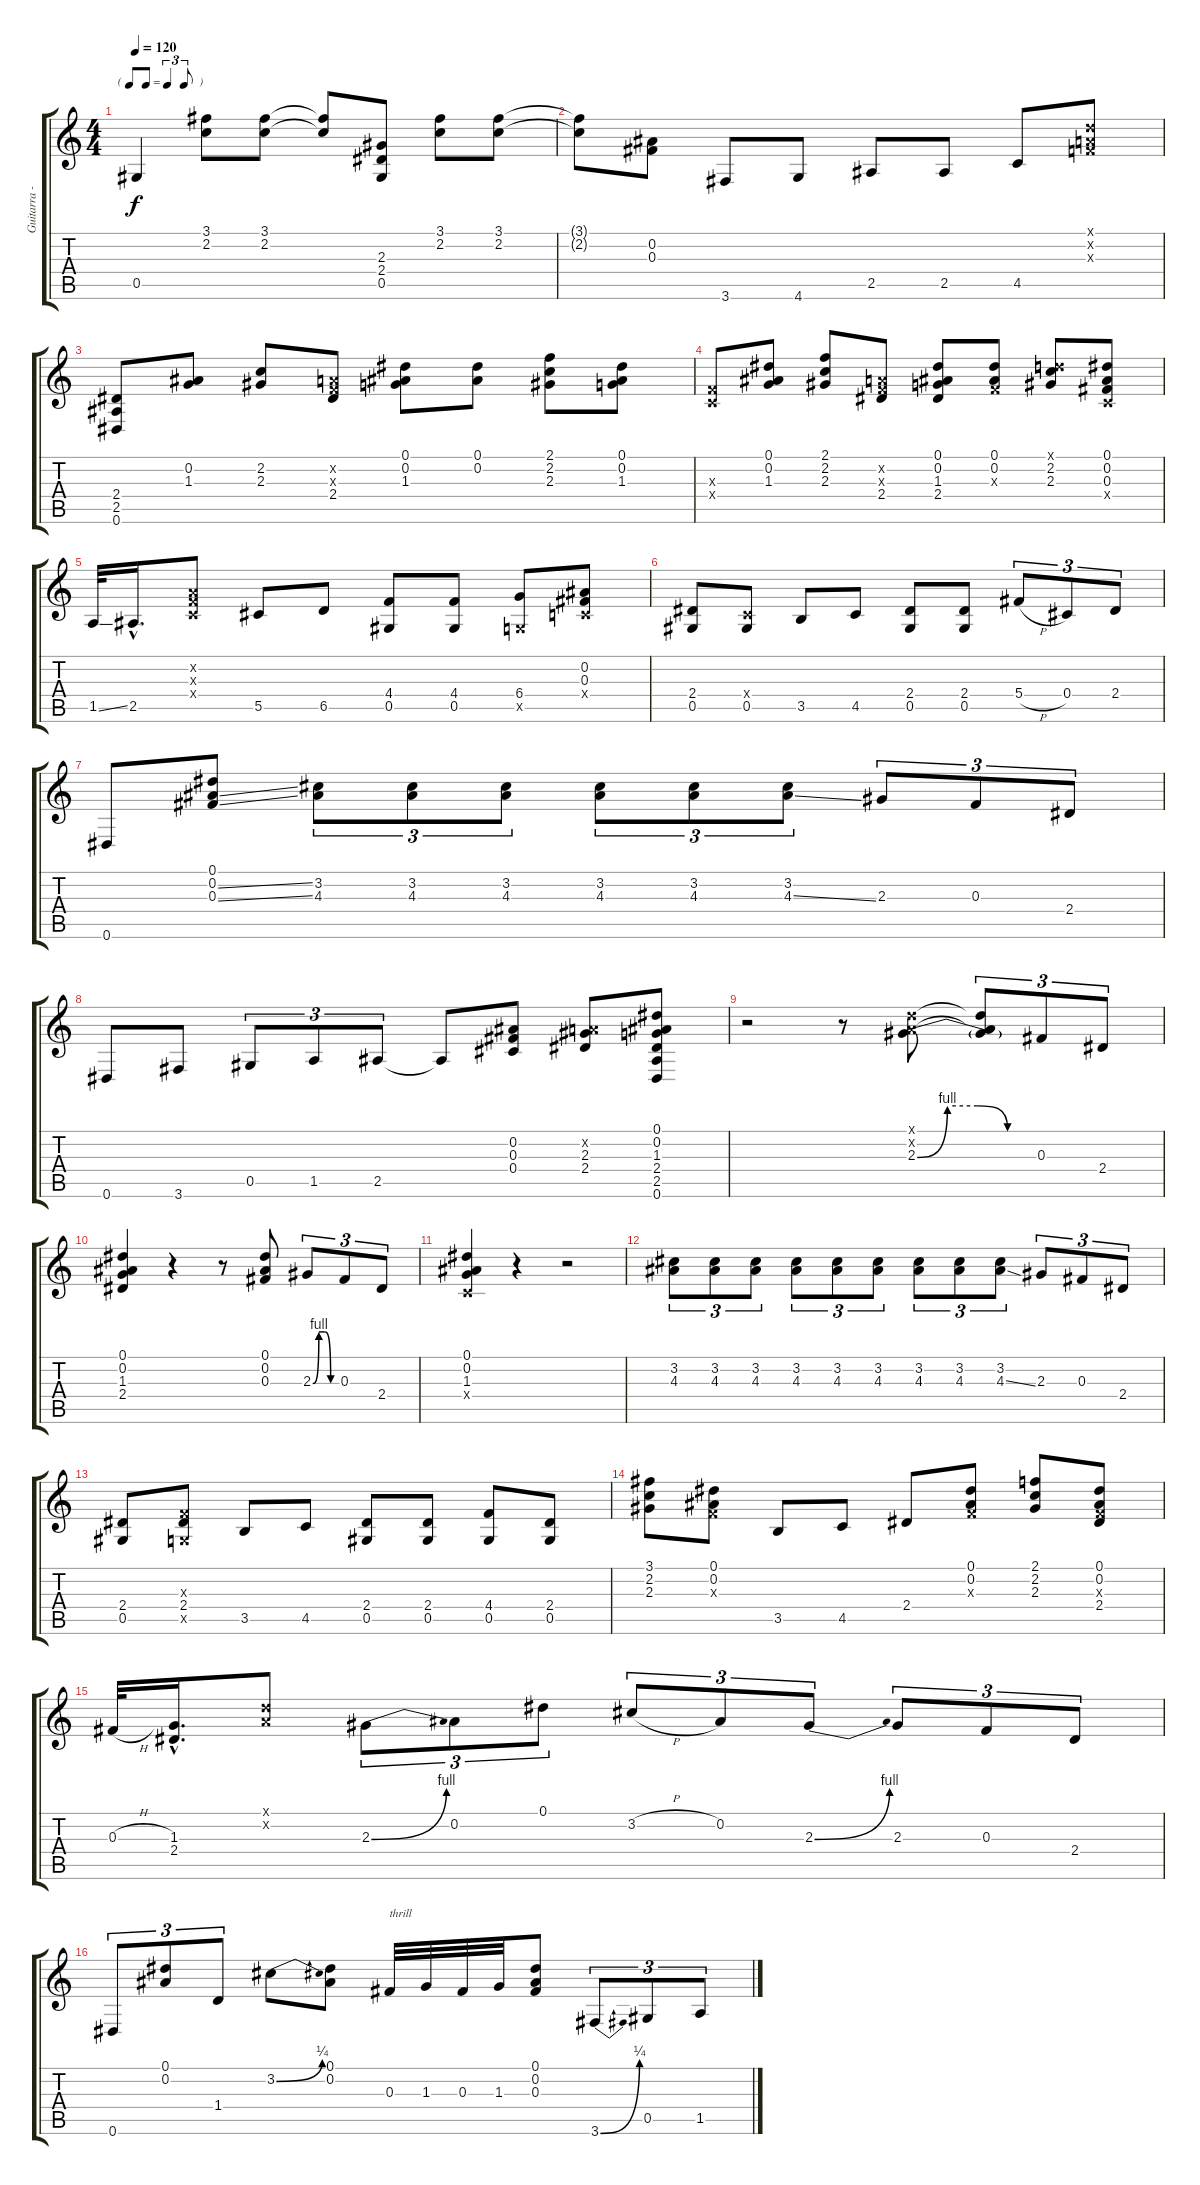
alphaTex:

\track ("Guitarra - SRV" "Guitarra -") {instrument overdrivenguitar}
\staff {score tabs}
\tuning (Eb4 Bb3 Gb3 Db3 Ab2 Eb2) {hide}
\ts (4 4)
\tf triplet8th
\tempo 120
\clef g2
\ks c
0.5.4{dy f} (3.1 2.2).8 (3.1 2.2).8 (3.1{t} 2.2{t}).8 (2.3 2.4 0.5).8 (3.1 2.2).8 (3.1 2.2).8 |
(3.1{t} 2.2{t}).8 (0.2 0.3).8 3.6.8 4.6.8 2.5.8 2.5.8 4.5.8 (-1.1{x} -1.2{x} -1.3{x}).8 |
(2.4 2.5 0.6).8 (0.2 1.3).8 (2.2 2.3).8 (-1.2{x} -1.3{x} 2.4).8 (0.1 0.2 1.3).8 (0.1 0.2).8 (2.1 2.2 2.3).8 (0.1 0.2 1.3).8 |
(-1.3{x} -1.4{x}).8 (0.1 0.2 1.3).8 (2.1 2.2 2.3).8 (-1.2{x} -1.3{x} 2.4).8 (0.1 0.2 1.3 2.4).8 (0.1 0.2 -1.3{x}).8 (-1.1{x} 2.2 2.3).8 (0.1 0.2 0.3 -1.4{x}).8 |
1.5{ss}.32 2.5{hac}.16{d} (-1.2{x} -1.3{x} -1.4{x}).8 5.5.8 6.5.8 (4.4 0.5).8 (4.4 0.5).8 (6.4 -1.5{x}).8 (0.2 0.3 -1.4{x}).8 |
(2.4 0.5).8 (-1.4{x} 0.5).8 3.5.8 4.5.8 (2.4 0.5).8 (2.4 0.5).8 5.4{h}.8{tu (3 2)} 0.4.8{tu (3 2)} 2.4.8{tu (3 2)} |
0.6.8 (0.1 0.2{ss} 0.3{ss}).8 (3.2 4.3).8{tu (3 2)} (3.2 4.3).8{tu (3 2)} (3.2 4.3).8{tu (3 2)} (3.2 4.3).8{tu (3 2)} (3.2 4.3).8{tu (3 2)} (3.2 4.3{ss}).8{tu (3 2)} 2.3.8{tu (3 2)} 0.3.8{tu (3 2)} 2.4.8{tu (3 2)} |
0.6.8 3.6.8 0.5.8{tu (3 2)} 1.5.8{tu (3 2)} 2.5.8{tu (3 2)} 2.5{t}.8 (0.2 0.3 0.4).8 (-1.2{x} 2.3 2.4).8 (0.1 0.2 1.3 2.4 2.5 0.6).8 |
r.2 r.8 (-1.1{x} -1.2{x} 2.3{be (custom 0 0 15 4 30 4 45 0 60 0)}).8 (-1.1{t} -1.2{t} 2.3{t}).8{tu (3 2)} 0.3.8{tu (3 2)} 2.4.8{tu (3 2)} |
(0.1 0.2 1.3 2.4).4 r.4 r.8 (0.1 0.2 0.3).8 2.3{be (custom 0 0 15 4 30 4 45 0 60 0)}.8{tu (3 2)} 0.3.8{tu (3 2)} 2.4.8{tu (3 2)} |
(0.1 0.2 1.3 -1.4{x}).4 r.4 r.2 |
(3.2 4.3).8{tu (3 2)} (3.2 4.3).8{tu (3 2)} (3.2 4.3).8{tu (3 2)} (3.2 4.3).8{tu (3 2)} (3.2 4.3).8{tu (3 2)} (3.2 4.3).8{tu (3 2)} (3.2 4.3).8{tu (3 2)} (3.2 4.3).8{tu (3 2)} (3.2 4.3{ss}).8{tu (3 2)} 2.3.8{tu (3 2)} 0.3.8{tu (3 2)} 2.4.8{tu (3 2)} |
(2.4 0.5).8 (-1.3{x} 2.4 -1.5{x}).8 3.5.8 4.5.8 (2.4 0.5).8 (2.4 0.5).8 (4.4 0.5).8 (2.4 0.5).8 |
(3.1 2.2 2.3).8 (0.1 0.2 -1.3{x}).8 3.5.8 4.5.8 2.4.8 (0.1 0.2 -1.3{x}).8 (2.1 2.2 2.3).8 (0.1 0.2 -1.3{x} 2.4).8 |
0.3{h}.32 (1.3{hac} 2.4{hac}).16{d} (-1.1{x} -1.2{x}).8 2.3{be (bend 0 0 60 4)}.8{tu (3 2)} 0.2.8{tu (3 2)} 0.1.8{tu (3 2)} 3.2{h}.8{tu (3 2)} 0.2.8{tu (3 2)} 2.3{be (bend 0 0 60 4)}.8{tu (3 2)} 2.3.8{tu (3 2)} 0.3.8{tu (3 2)} 2.4.8{tu (3 2)} |
0.6.8{tu (3 2)} (0.1 0.2).8{tu (3 2)} 1.4.8{tu (3 2)} 3.2{be (bend 0 0 60 1)}.8 (0.1 0.2).8 0.3.32{txt "thrill"} 1.3.32 0.3.32 1.3.32 (0.1 0.2 0.3).8 3.6{be (bend 0 0 60 1)}.8{tu (3 2)} 0.5.8{tu (3 2)} 1.5.8{tu (3 2)}
